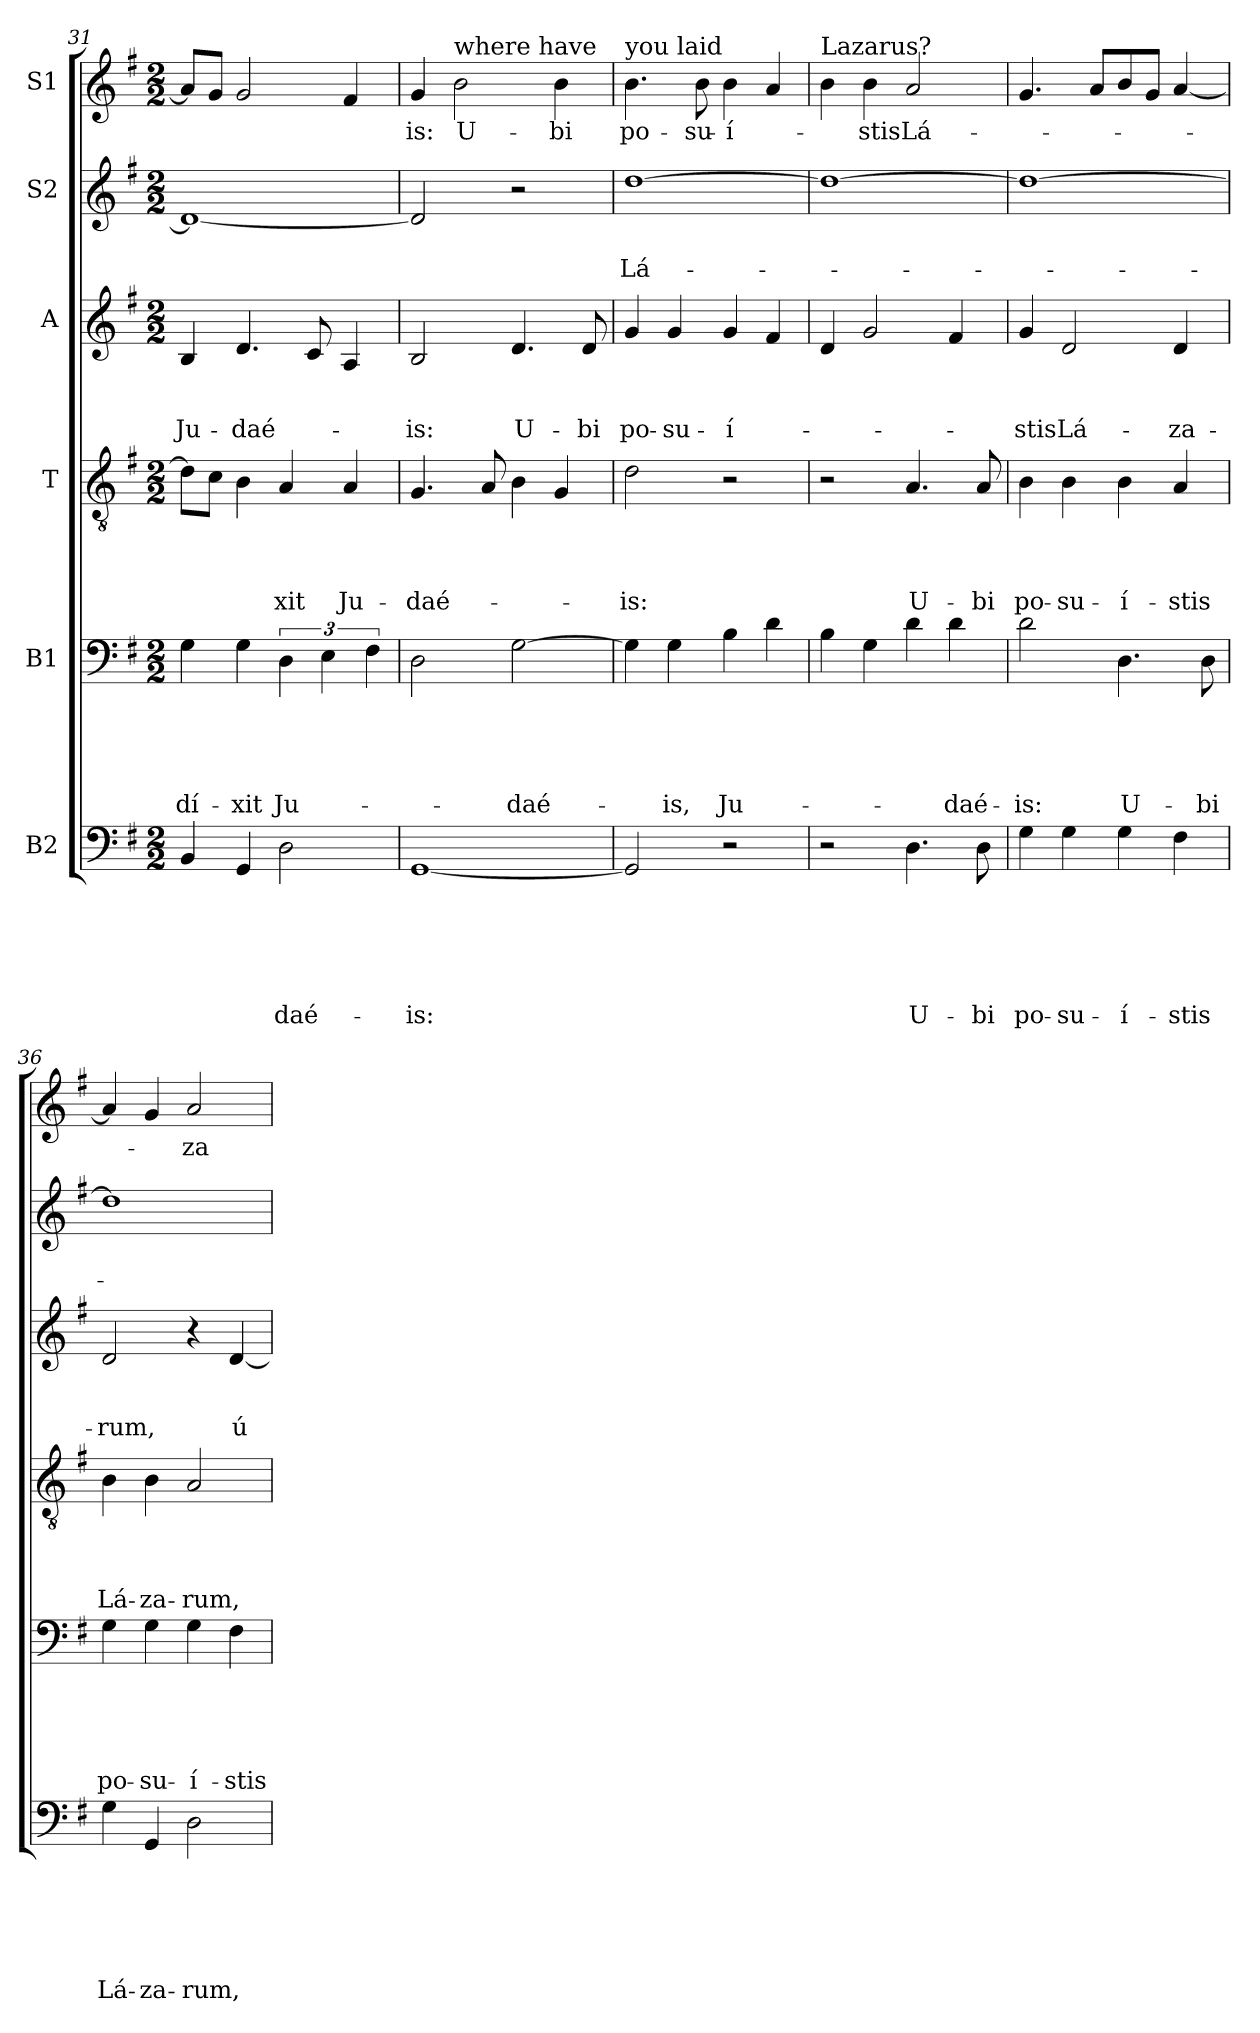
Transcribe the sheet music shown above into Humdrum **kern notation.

**kern	**text	**text	**text	**text	**text	**text	**kern	**text	**text	**text	**text	**text	**kern	**text	**text	**text	**text	**kern	**text	**text	**text	**kern	**text	**text	**kern	**text
*part6	*part6	*part6	*part6	*part6	*part6	*part6	*part5	*part5	*part5	*part5	*part5	*part5	*part4	*part4	*part4	*part4	*part4	*part3	*part3	*part3	*part3	*part2	*part2	*part2	*part1	*part1
*staff6	*staff6	*staff6	*staff6	*staff6	*staff6	*staff6	*staff5	*staff5	*staff5	*staff5	*staff5	*staff5	*staff4	*staff4	*staff4	*staff4	*staff4	*staff3	*staff3	*staff3	*staff3	*staff2	*staff2	*staff2	*staff1	*staff1
*I"B2	*	*	*	*	*	*	*I"B1	*	*	*	*	*	*I"T	*	*	*	*	*I"A	*	*	*	*I"S2	*	*	*I"S1	*
*clefF4	*	*	*	*	*	*	*clefF4	*	*	*	*	*	*clefGv2	*	*	*	*	*clefG2	*	*	*	*clefG2	*	*	*clefG2	*
*k[f#]	*	*	*	*	*	*	*k[f#]	*	*	*	*	*	*k[f#]	*	*	*	*	*k[f#]	*	*	*	*k[f#]	*	*	*k[f#]	*
*G:	*	*	*	*	*	*	*G:	*	*	*	*	*	*G:	*	*	*	*	*G:	*	*	*	*G:	*	*	*G:	*
*M2/2	*	*	*	*	*	*	*M2/2	*	*	*	*	*	*M2/2	*	*	*	*	*M2/2	*	*	*	*M2/2	*	*	*M2/2	*
=31	=31	=31	=31	=31	=31	=31	=31	=31	=31	=31	=31	=31	=31	=31	=31	=31	=31	=31	=31	=31	=31	=31	=31	=31	=31	=31
!	!	!	!	!	!	!	!	!	!	!	!	!LO:LY:b	!	!	!	!	!	!	!	!	!LO:LY:b	!	!	!	!	!
4BB/	.	.	.	.	.	.	4G\	.	.	.	.	dí-	8d\L]	.	.	.	.	4B/	.	.	Ju-	1d_	.	.	8a/L]	.
.	.	.	.	.	.	.	.	.	.	.	.	.	8c\J	.	.	.	.	.	.	.	.	.	.	.	8g/J	.
!	!	!	!	!	!	!	!	!	!	!	!	!LO:LY:b	!	!	!	!	!	!	!	!	!LO:LY:b	!	!	!	!	!
4GG/	.	.	.	.	.	.	4G\	.	.	.	.	-xit	4B\	.	.	.	.	4.d/	.	.	-daé-	.	.	.	2g/	.
!	!	!	!	!	!	!LO:LY:b	!	!	!	!	!	!LO:LY:b	!	!	!	!	!LO:LY:b	!	!	!	!	!	!	!	!	!
2D\	.	.	.	.	.	-daé-	6D\	.	.	.	.	Ju-	4A/	.	.	.	-xit	.	.	.	.	.	.	.	.	.
.	.	.	.	.	.	.	.	.	.	.	.	.	.	.	.	.	.	8c/	.	.	.	.	.	.	.	.
.	.	.	.	.	.	.	6E\	.	.	.	.	.	.	.	.	.	.	.	.	.	.	.	.	.	.	.
!	!	!	!	!	!	!	!	!	!	!	!	!	!	!	!	!	!LO:LY:b	!	!	!	!	!	!	!	!	!
.	.	.	.	.	.	.	.	.	.	.	.	.	4A/	.	.	.	Ju-	4A/	.	.	.	.	.	.	4f#/	.
.	.	.	.	.	.	.	6F#\	.	.	.	.	.	.	.	.	.	.	.	.	.	.	.	.	.	.	.
=32	=32	=32	=32	=32	=32	=32	=32	=32	=32	=32	=32	=32	=32	=32	=32	=32	=32	=32	=32	=32	=32	=32	=32	=32	=32	=32
!	!	!	!	!	!	!LO:LY:b	!	!	!	!	!	!	!	!	!	!	!LO:LY:b	!	!	!	!LO:LY:b	!	!	!	!	!LO:LY:b
[1GG	.	.	.	.	.	-is:	2D\	.	.	.	.	.	4.G/	.	.	.	-daé-	2B/	.	.	-is:	2d/]	.	.	4g/	-is:
!	!	!	!	!	!	!	!	!	!	!	!	!	!	!	!	!	!	!	!	!	!	!	!	!	!LO:TX:a:t=where have	!
!	!	!	!	!	!	!	!	!	!	!	!	!	!	!	!	!	!	!	!	!	!	!	!	!	!	!LO:LY:b
.	.	.	.	.	.	.	.	.	.	.	.	.	.	.	.	.	.	.	.	.	.	.	.	.	2b\	U-
.	.	.	.	.	.	.	.	.	.	.	.	.	8A/	.	.	.	.	.	.	.	.	.	.	.	.	.
!	!	!	!	!	!	!	!	!	!	!	!	!LO:LY:b	!	!	!	!	!	!	!	!	!LO:LY:b	!	!	!	!	!
.	.	.	.	.	.	.	[2G\	.	.	.	.	-daé-	4B\	.	.	.	.	4.d/	.	.	U-	2r	.	.	.	.
!	!	!	!	!	!	!	!	!	!	!	!	!	!	!	!	!	!	!	!	!	!	!	!	!	!	!LO:LY:b
.	.	.	.	.	.	.	.	.	.	.	.	.	4G/	.	.	.	.	.	.	.	.	.	.	.	4b\	-bi
!	!	!	!	!	!	!	!	!	!	!	!	!	!	!	!	!	!	!	!	!	!LO:LY:b	!	!	!	!	!
.	.	.	.	.	.	.	.	.	.	.	.	.	.	.	.	.	.	8d/	.	.	-bi	.	.	.	.	.
=33	=33	=33	=33	=33	=33	=33	=33	=33	=33	=33	=33	=33	=33	=33	=33	=33	=33	=33	=33	=33	=33	=33	=33	=33	=33	=33
!	!	!	!	!	!	!	!	!	!	!	!	!	!	!	!	!	!	!	!	!	!	!	!	!	!LO:TX:a:t=you laid	!
!	!	!	!	!	!	!	!	!	!	!	!	!	!	!	!	!	!LO:LY:b	!	!	!	!LO:LY:b	!	!	!LO:LY:b	!	!LO:LY:b
2GG/]	.	.	.	.	.	.	4G\]	.	.	.	.	.	2d\	.	.	.	-is:	4g/	.	.	po-	[1dd	.	Lá-	4.b\	po-
!	!	!	!	!	!	!	!	!	!	!	!	!LO:LY:b	!	!	!	!	!	!	!	!	!LO:LY:b	!	!	!	!	!
.	.	.	.	.	.	.	4G\	.	.	.	.	-is,	.	.	.	.	.	4g/	.	.	-su-	.	.	.	.	.
!	!	!	!	!	!	!	!	!	!	!	!	!	!	!	!	!	!	!	!	!	!	!	!	!	!	!LO:LY:b
.	.	.	.	.	.	.	.	.	.	.	.	.	.	.	.	.	.	.	.	.	.	.	.	.	8b\	-su-
!	!	!	!	!	!	!	!	!	!	!	!	!LO:LY:b	!	!	!	!	!	!	!	!	!LO:LY:b	!	!	!	!	!LO:LY:b
2r	.	.	.	.	.	.	4B\	.	.	.	.	Ju-	2r	.	.	.	.	4g/	.	.	-í-	.	.	.	4b\	-í-
.	.	.	.	.	.	.	4d\	.	.	.	.	.	.	.	.	.	.	4f#/	.	.	.	.	.	.	4a/	.
!!LO:PB:g=z
=34	=34	=34	=34	=34	=34	=34	=34	=34	=34	=34	=34	=34	=34	=34	=34	=34	=34	=34	=34	=34	=34	=34	=34	=34	=34	=34
!	!	!	!	!	!	!	!	!	!	!	!	!	!	!	!	!	!	!	!	!	!	!	!	!	!LO:TX:a:t=Lazarus?	!
2r	.	.	.	.	.	.	4B\	.	.	.	.	.	2r	.	.	.	.	4d/	.	.	.	1dd_	.	.	4b\	.
!	!	!	!	!	!	!	!	!	!	!	!	!	!	!	!	!	!	!	!	!	!	!	!	!	!	!LO:LY:b
.	.	.	.	.	.	.	4G\	.	.	.	.	.	.	.	.	.	.	2g/	.	.	.	.	.	.	4b\	-stis
!	!	!	!	!	!	!LO:LY:b	!	!	!	!	!	!	!	!	!	!	!LO:LY:b	!	!	!	!	!	!	!	!	!LO:LY:b
4.D\	.	.	.	.	.	U-	4d\	.	.	.	.	.	4.A/	.	.	.	U-	.	.	.	.	.	.	.	2a/	Lá-
!	!	!	!	!	!	!	!	!	!	!	!	!LO:LY:b	!	!	!	!	!	!	!	!	!	!	!	!	!	!
.	.	.	.	.	.	.	4d\	.	.	.	.	-daé-	.	.	.	.	.	4f#/	.	.	.	.	.	.	.	.
!	!	!	!	!	!	!LO:LY:b	!	!	!	!	!	!	!	!	!	!	!LO:LY:b	!	!	!	!	!	!	!	!	!
8D\	.	.	.	.	.	-bi	.	.	.	.	.	.	8A/	.	.	.	-bi	.	.	.	.	.	.	.	.	.
=35	=35	=35	=35	=35	=35	=35	=35	=35	=35	=35	=35	=35	=35	=35	=35	=35	=35	=35	=35	=35	=35	=35	=35	=35	=35	=35
!	!	!	!	!	!	!LO:LY:b	!	!	!	!	!	!LO:LY:b	!	!	!	!	!LO:LY:b	!	!	!	!LO:LY:b	!	!	!	!	!
4G\	.	.	.	.	.	po-	2d\	.	.	.	.	-is:	4B\	.	.	.	po-	4g/	.	.	-stis	1dd_	.	.	4.g/	.
!	!	!	!	!	!	!LO:LY:b	!	!	!	!	!	!	!	!	!	!	!LO:LY:b	!	!	!	!LO:LY:b	!	!	!	!	!
4G\	.	.	.	.	.	-su-	.	.	.	.	.	.	4B\	.	.	.	-su-	2d/	.	.	Lá-	.	.	.	.	.
.	.	.	.	.	.	.	.	.	.	.	.	.	.	.	.	.	.	.	.	.	.	.	.	.	8a/L	.
!	!	!	!	!	!	!LO:LY:b	!	!	!	!	!	!LO:LY:b	!	!	!	!	!LO:LY:b	!	!	!	!	!	!	!	!	!
4G\	.	.	.	.	.	-í-	4.D\	.	.	.	.	U-	4B\	.	.	.	-í-	.	.	.	.	.	.	.	8b/	.
.	.	.	.	.	.	.	.	.	.	.	.	.	.	.	.	.	.	.	.	.	.	.	.	.	8g/J	.
!	!	!	!	!	!	!LO:LY:b	!	!	!	!	!	!	!	!	!	!	!LO:LY:b	!	!	!	!LO:LY:b	!	!	!	!	!
4F#i\	.	.	.	.	.	-stis	.	.	.	.	.	.	4A/	.	.	.	-stis	4d/	.	.	-za-	.	.	.	[4a/	.
!	!	!	!	!	!	!	!	!	!	!	!	!LO:LY:b	!	!	!	!	!	!	!	!	!	!	!	!	!	!
.	.	.	.	.	.	.	8D\	.	.	.	.	-bi	.	.	.	.	.	.	.	.	.	.	.	.	.	.
=36	=36	=36	=36	=36	=36	=36	=36	=36	=36	=36	=36	=36	=36	=36	=36	=36	=36	=36	=36	=36	=36	=36	=36	=36	=36	=36
!	!	!	!	!	!	!LO:LY:b	!	!	!	!	!	!LO:LY:b	!	!	!	!	!LO:LY:b	!	!	!	!LO:LY:b	!	!	!	!	!
4G\	.	.	.	.	.	Lá-	4G\	.	.	.	.	po-	4B\	.	.	.	Lá-	2d/	.	.	-rum,	1dd]	.	.	4a/]	.
!	!	!	!	!	!	!LO:LY:b	!	!	!	!	!	!LO:LY:b	!	!	!	!	!LO:LY:b	!	!	!	!	!	!	!	!	!
4GG/	.	.	.	.	.	-za-	4G\	.	.	.	.	-su-	4B\	.	.	.	-za-	.	.	.	.	.	.	.	4g/	.
!	!	!	!	!	!	!LO:LY:b	!	!	!	!	!	!LO:LY:b	!	!	!	!	!LO:LY:b	!	!	!	!	!	!	!	!	!LO:LY:b
2D\	.	.	.	.	.	-rum,	4G\	.	.	.	.	-í-	2A/	.	.	.	-rum,	4r	.	.	.	.	.	.	2a/	-za-
!	!	!	!	!	!	!	!	!	!	!	!	!LO:LY:b	!	!	!	!	!	!	!	!	!LO:LY:b	!	!	!	!	!
.	.	.	.	.	.	.	4F#\	.	.	.	.	-stis	.	.	.	.	.	[4d/	.	.	ú-	.	.	.	.	.
=	=	=	=	=	=	=	=	=	=	=	=	=	=	=	=	=	=	=	=	=	=	=	=	=	=	=
*-	*-	*-	*-	*-	*-	*-	*-	*-	*-	*-	*-	*-	*-	*-	*-	*-	*-	*-	*-	*-	*-	*-	*-	*-	*-	*-
